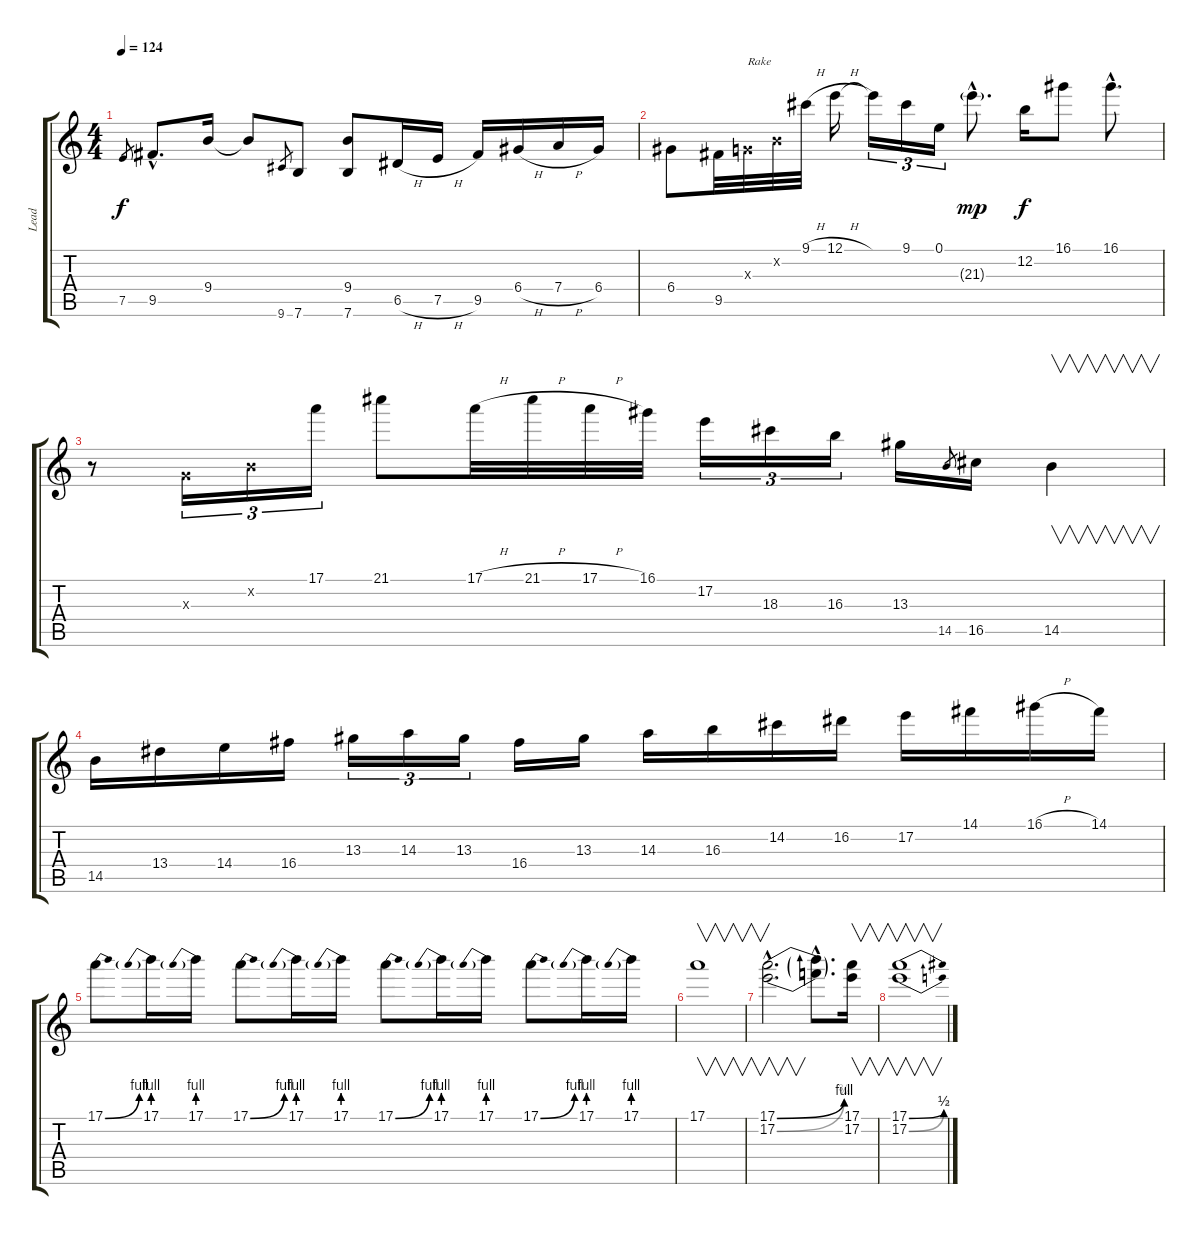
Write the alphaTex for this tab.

\track ("Lead" "Lead") {instrument distortionguitar}
\staff {score tabs}
\tuning (E4 B3 G3 D3 A2 E2) {hide}
\ts (4 4)
\tempo 124
\clef g2
\ks c
7.5.8{gr dy f} 9.5{hac}.8{d} 9.4.16 9.4{t}.8 9.6.8{gr} 7.6.8 (9.4 7.6).8 6.5{h}.16 7.5{h}.16 9.5.16 6.4{h}.16 7.4{h}.16 6.4.16 |
6.4.8 9.5.32 0.3{x}.32{txt "Rake"} 0.2{x}.32 9.1{h}.32 12.1{h}.16 12.1{t}.16{tu (3 2)} 9.1.16{tu (3 2)} 0.1.16{tu (3 2)} 21.3{g hac}.8{d dy mp} 12.2.16{dy f} 16.1.8 16.1{hac}.8{d} |
r.8 0.3{x}.16{tu (3 2)} 0.2{x}.16{tu (3 2)} 17.1.16{tu (3 2)} 21.1.8 17.1{h}.32 21.1{h}.32 17.1{h}.32 16.1.32 17.2.16{tu (3 2)} 18.3.16{tu (3 2)} 16.3.16{tu (3 2)} 13.3.16 14.5.8{gr} 16.5.16 14.5.4{v} |
14.5.16 13.4.16 14.4.16 16.4.16 13.3.16{tu (3 2)} 14.3.16{tu (3 2)} 13.3.16{tu (3 2)} 16.4.16 13.3.16 14.3.16 16.3.16 14.2.16 16.2.16 17.2.16 14.1.16 16.1{h}.16 14.1.16 |
17.1{be (bend 0 0 60 4)}.8 17.1{be (prebend 0 4 60 4)}.16 17.1{be (prebend 0 4 60 4)}.16 17.1{be (bend 0 0 60 4)}.8 17.1{be (prebend 0 4 60 4)}.16 17.1{be (prebend 0 4 60 4)}.16 17.1{be (bend 0 0 60 4)}.8 17.1{be (prebend 0 4 60 4)}.16 17.1{be (prebend 0 4 60 4)}.16 17.1{be (bend 0 0 60 4)}.8 17.1{be (prebend 0 4 60 4)}.16 17.1{be (prebend 0 4 60 4)}.16 |
17.1.1{v} |
(17.1{be (bend 0 0 60 4) hac} 17.2{be (bend 0 0 60 3) hac}).2{v d} (17.1{hac t} 17.2{hac t}).8{d} (17.1 17.2).16{v} |
(17.1{be (bend 0 0 60 2)} 17.2{be (bend 0 0 60 1)}).1{v}
